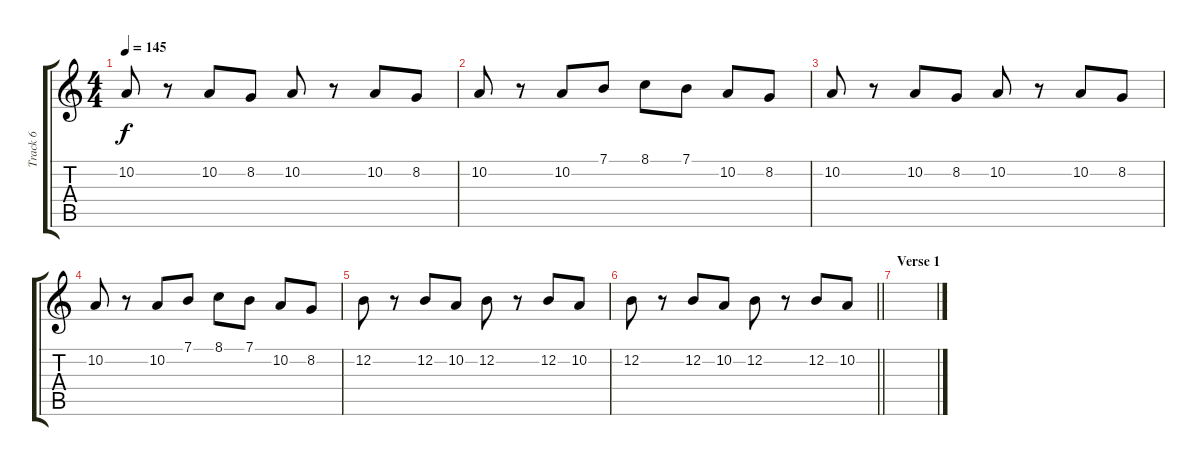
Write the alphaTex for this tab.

\track ("Track 6" "Track 6") {instrument electricgrandpiano}
\staff {score tabs}
\tuning (E4 B3 G3 D3 A2 E2) {hide}
\ts (4 4)
\tempo 145
\clef g2
\ks c
10.2.8{dy f} r.8 10.2.8 8.2.8 10.2.8 r.8 10.2.8 8.2.8 |
10.2.8 r.8 10.2.8 7.1.8 8.1.8 7.1.8 10.2.8 8.2.8 |
10.2.8 r.8 10.2.8 8.2.8 10.2.8 r.8 10.2.8 8.2.8 |
10.2.8 r.8 10.2.8 7.1.8 8.1.8 7.1.8 10.2.8 8.2.8 |
12.2.8 r.8 12.2.8 10.2.8 12.2.8 r.8 12.2.8 10.2.8 |
\barLineRight lightlight
12.2.8 r.8 12.2.8 10.2.8 12.2.8 r.8 12.2.8 10.2.8 |
\section ("" "Verse 1")
